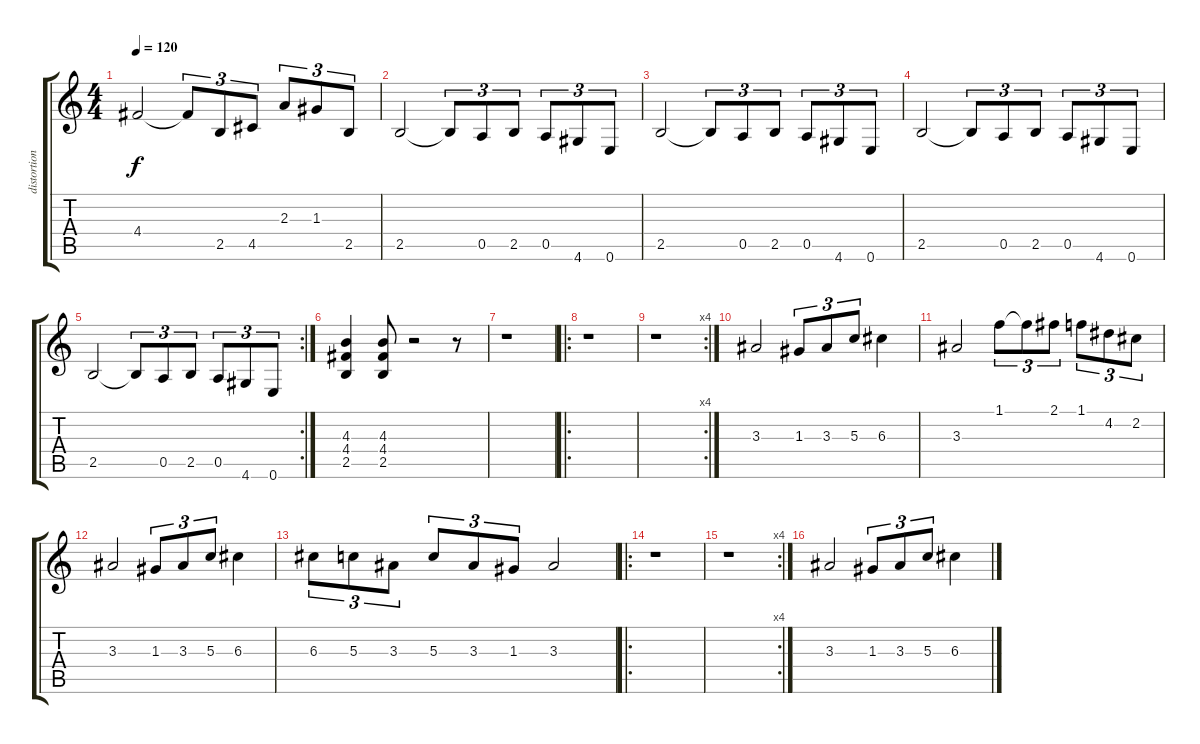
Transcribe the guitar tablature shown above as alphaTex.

\track ("distortion guitar" "distortion") {instrument distortionguitar}
\staff {score tabs}
\tuning (E4 B3 G3 D3 A2 E2) {hide}
\ts (4 4)
\tempo 120
\clef g2
\ks c
4.4.2{dy f} 4.4{t}.8{tu (3 2)} 2.5.8{tu (3 2)} 4.5.8{tu (3 2)} 2.3.8{tu (3 2)} 1.3.8{tu (3 2)} 2.5.8{tu (3 2)} |
2.5.2 2.5{t}.8{tu (3 2)} 0.5.8{tu (3 2)} 2.5.8{tu (3 2)} 0.5.8{tu (3 2)} 4.6.8{tu (3 2)} 0.6.8{tu (3 2)} |
2.5.2 2.5{t}.8{tu (3 2)} 0.5.8{tu (3 2)} 2.5.8{tu (3 2)} 0.5.8{tu (3 2)} 4.6.8{tu (3 2)} 0.6.8{tu (3 2)} |
2.5.2 2.5{t}.8{tu (3 2)} 0.5.8{tu (3 2)} 2.5.8{tu (3 2)} 0.5.8{tu (3 2)} 4.6.8{tu (3 2)} 0.6.8{tu (3 2)} |
\rc 2
2.5.2 2.5{t}.8{tu (3 2)} 0.5.8{tu (3 2)} 2.5.8{tu (3 2)} 0.5.8{tu (3 2)} 4.6.8{tu (3 2)} 0.6.8{tu (3 2)} |
(4.3 4.4 2.5).4 (4.3 4.4 2.5).8 r.2 r.8 |
r.1 |
\ro
r.1 |
\rc 4
r.1 |
3.3.2 1.3.8{tu (3 2)} 3.3.8{tu (3 2)} 5.3.8{tu (3 2)} 6.3.4 |
3.3.2 1.1.8{tu (3 2)} 1.1{t}.8{tu (3 2)} 2.1.8{tu (3 2)} 1.1.8{tu (3 2)} 4.2.8{tu (3 2)} 2.2.8{tu (3 2)} |
3.3.2 1.3.8{tu (3 2)} 3.3.8{tu (3 2)} 5.3.8{tu (3 2)} 6.3.4 |
6.3.8{tu (3 2)} 5.3.8{tu (3 2)} 3.3.8{tu (3 2)} 5.3.8{tu (3 2)} 3.3.8{tu (3 2)} 1.3.8{tu (3 2)} 3.3.2 |
\ro
r.1 |
\rc 4
r.1 |
3.3.2 1.3.8{tu (3 2)} 3.3.8{tu (3 2)} 5.3.8{tu (3 2)} 6.3.4
